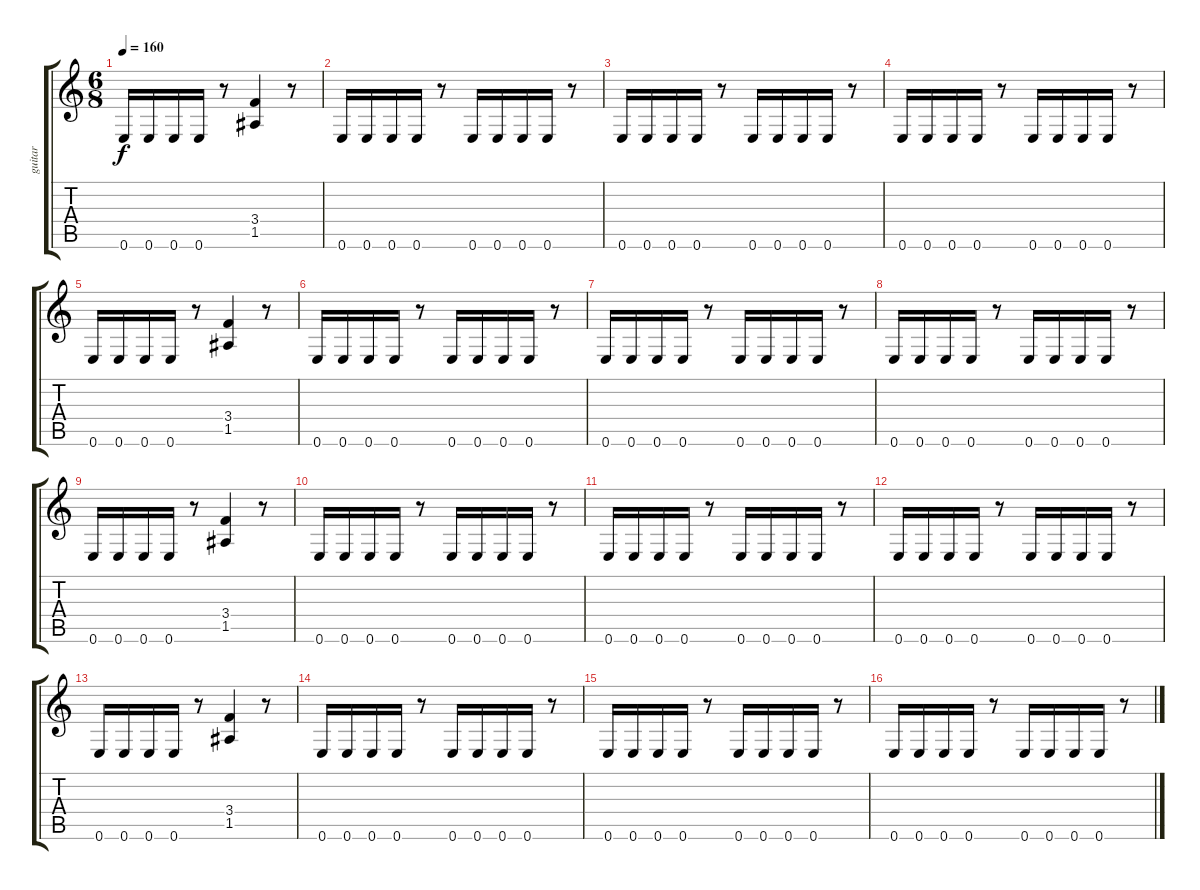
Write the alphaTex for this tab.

\track ("guitar" "guitar") {instrument distortionguitar}
\staff {score tabs}
\tuning (E4 B3 G3 D3 A2 E2) {hide}
\ts (6 8)
\tempo 160
\clef g2
\ks c
0.6.16{dy f} 0.6.16 0.6.16 0.6.16 r.8 (3.4 1.5).4 r.8 |
0.6.16 0.6.16 0.6.16 0.6.16 r.8 0.6.16 0.6.16 0.6.16 0.6.16 r.8 |
0.6.16 0.6.16 0.6.16 0.6.16 r.8 0.6.16 0.6.16 0.6.16 0.6.16 r.8 |
0.6.16 0.6.16 0.6.16 0.6.16 r.8 0.6.16 0.6.16 0.6.16 0.6.16 r.8 |
0.6.16 0.6.16 0.6.16 0.6.16 r.8 (3.4 1.5).4 r.8 |
0.6.16 0.6.16 0.6.16 0.6.16 r.8 0.6.16 0.6.16 0.6.16 0.6.16 r.8 |
0.6.16 0.6.16 0.6.16 0.6.16 r.8 0.6.16 0.6.16 0.6.16 0.6.16 r.8 |
0.6.16 0.6.16 0.6.16 0.6.16 r.8 0.6.16 0.6.16 0.6.16 0.6.16 r.8 |
0.6.16 0.6.16 0.6.16 0.6.16 r.8 (3.4 1.5).4 r.8 |
0.6.16 0.6.16 0.6.16 0.6.16 r.8 0.6.16 0.6.16 0.6.16 0.6.16 r.8 |
0.6.16 0.6.16 0.6.16 0.6.16 r.8 0.6.16 0.6.16 0.6.16 0.6.16 r.8 |
0.6.16 0.6.16 0.6.16 0.6.16 r.8 0.6.16 0.6.16 0.6.16 0.6.16 r.8 |
0.6.16 0.6.16 0.6.16 0.6.16 r.8 (3.4 1.5).4 r.8 |
0.6.16 0.6.16 0.6.16 0.6.16 r.8 0.6.16 0.6.16 0.6.16 0.6.16 r.8 |
0.6.16 0.6.16 0.6.16 0.6.16 r.8 0.6.16 0.6.16 0.6.16 0.6.16 r.8 |
0.6.16 0.6.16 0.6.16 0.6.16 r.8 0.6.16 0.6.16 0.6.16 0.6.16 r.8
